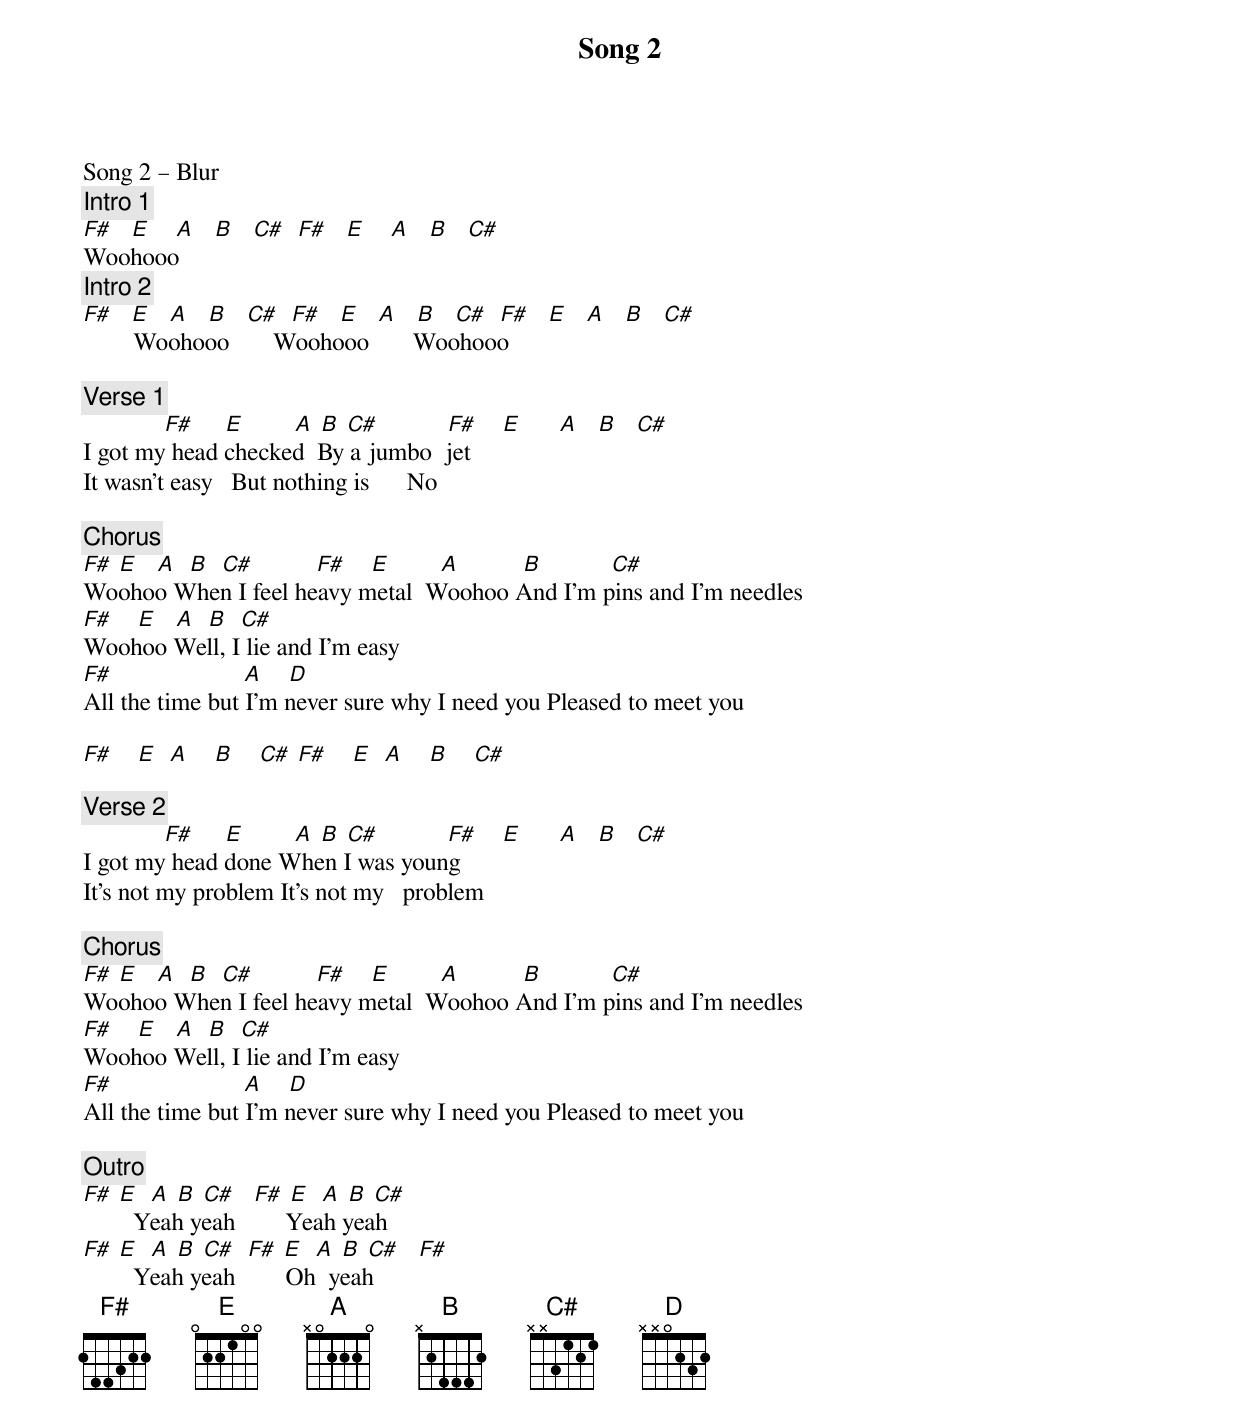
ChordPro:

{title: Song 2}
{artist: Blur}
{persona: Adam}
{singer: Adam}
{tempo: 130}
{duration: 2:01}
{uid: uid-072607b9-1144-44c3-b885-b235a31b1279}
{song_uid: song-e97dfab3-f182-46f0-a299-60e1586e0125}



Song 2 – Blur
{comment: Intro 1}
[F#]   [E]    [A]   [B]   [C#] 	[F#]   [E]    [A]   [B]   [C#]
Woohooo
{comment: Intro 2}
[F#]   [E]   [A]   [B]   [C#]		[F#]   [E]   [A]   [B]   [C#]		[F#]   [E]   [A]   [B]   [C#]
      		Woohooo      	Woohooo      	Woohooo

{comment: Verse 1}
           		[F#]     [E] 	      [A] [B] [C#]         		[F#]    [E] 	    [A]   [B]   [C#]
I got my head checked		By a jumbo  jet
It wasn’t easy			But nothing is      No

{comment: Chorus}
[F#] [E] 		[A] 	[B] 	[C#]		        [F#]    [E] 		     [A] 	        [B] 	         [C#]
Woohoo	When I feel heavy metal		Woohoo	And I'm pins and I'm needles
[F#]    [E] 		[A] 	[B] 	[C#]
Woohoo	Well, I lie and I'm easy
[F#]                   		[A]		  [D]
All the time but I'm never sure	why I need you	Pleased to meet you

[F#]    [E] 	[A]    [B]    [C#]	[F#]    [E] 	[A]    [B]    [C#]

{comment: Verse 2}
           		[F#]     [E] 	      [A] [B] [C#]         		[F#]    [E] 	    [A]   [B]   [C#]
I got my head done	When I was young
It's not my problem	It's not my   problem

{comment: Chorus}
[F#] [E] 		[A] 	[B] 	[C#]		        [F#]    [E] 		     [A] 	        [B] 	         [C#]
Woohoo	When I feel heavy metal		Woohoo	And I'm pins and I'm needles
[F#]    [E] 		[A] 	[B] 	[C#]
Woohoo	Well, I lie and I'm easy
[F#]                   		[A]		  [D]
All the time but I'm never sure	why I need you	Pleased to meet you

{comment: Outro}
[F#] [E] 	[A] [B] [C#]			[F#] [E] 	[A] [B] [C#]
      		Yeah yeah		      Yeah yeah
[F#] [E] 	[A] [B] [C#]		[F#] [E] 	[A] [B] [C#]			[F#]
      		Yeah yeah		      Oh  yeah
